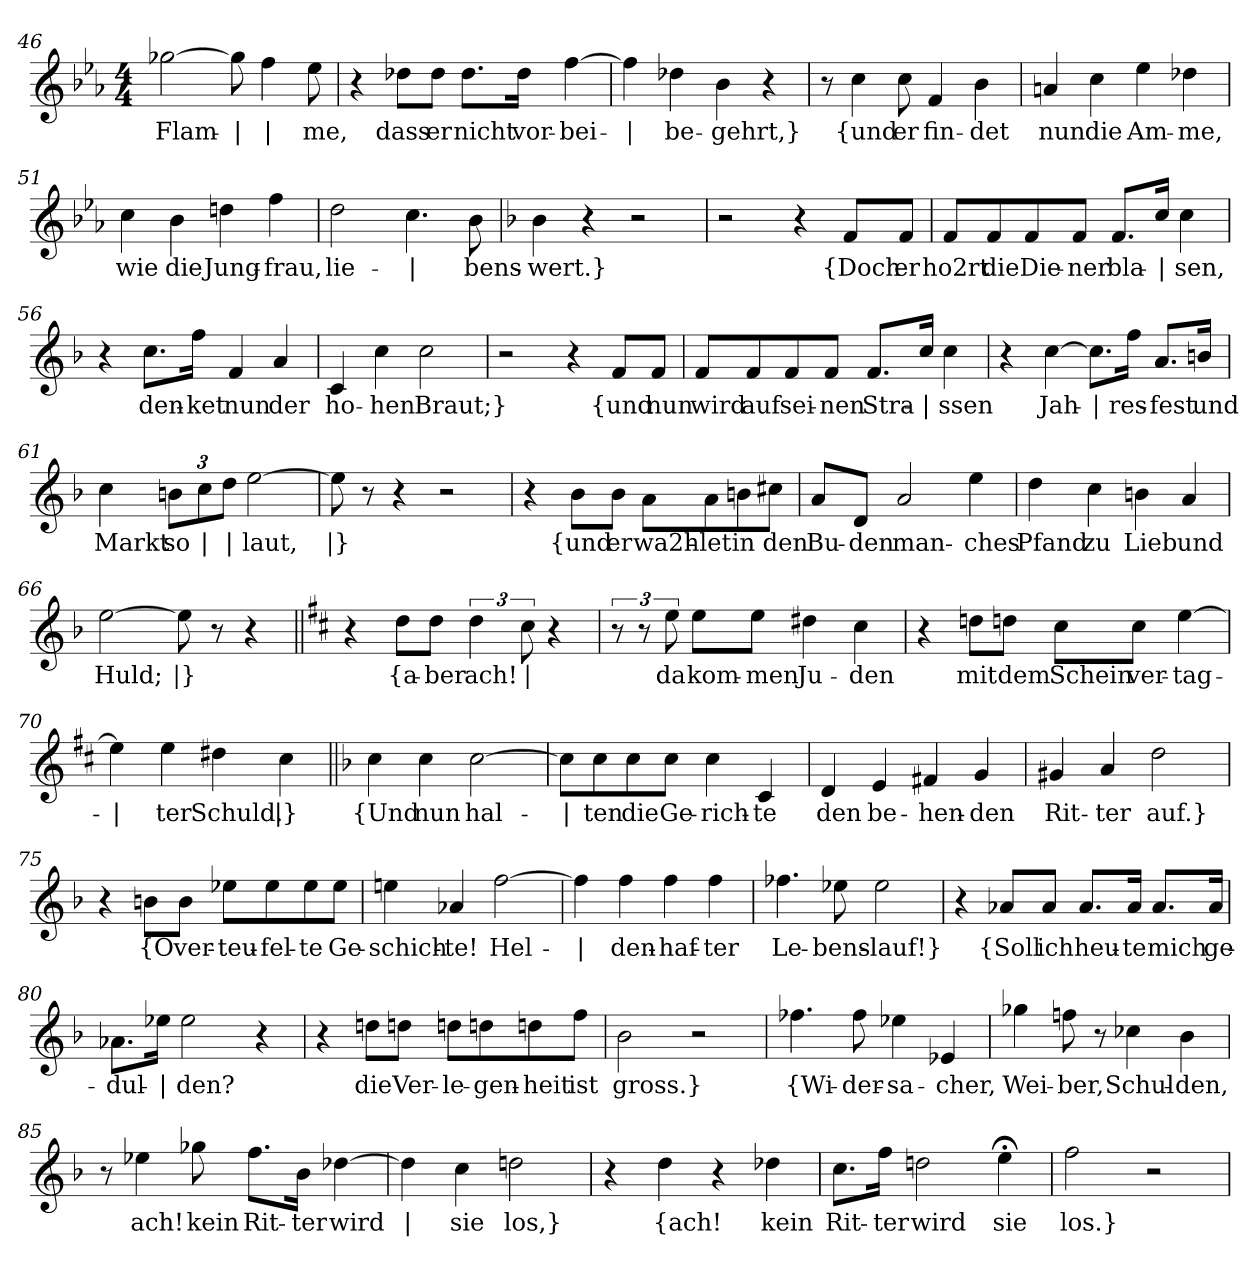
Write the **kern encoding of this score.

**kern	**text
*part1	*part1
*staff1	*staff1
*clefG2	*
*k[b-e-a-]	*
*M4/4	*
=46	=46
!	!LO:LY:b
[2gg-X\	Flam-
!	!LO:LY:b
8gg-\]	|
!	!LO:LY:b
4ff\	|
!	!LO:LY:b
8ee-\	-me,
=47	=47
4r	.
!	!LO:LY:b
8dd-X\L	dass
!	!LO:LY:b
8dd-\J	er
!	!LO:LY:b
8.dd-\L	nicht
!	!LO:LY:b
16dd-\Jk	vor-
!	!LO:LY:b
[4ff\	-bei-
=48	=48
!	!LO:LY:b
4ff\]	|
!	!LO:LY:b
4dd-X\	-be-
!	!LO:LY:b
4b-\	-gehrt,}
4r	.
!!LO:PB:g=z
=49	=49
8r	.
!	!LO:LY:b
4cc\	{und
!	!LO:LY:b
8cc\	er
!	!LO:LY:b
4f/	fin-
!	!LO:LY:b
4b-\	-det
=50	=50
!	!LO:LY:b
4an/	nun
!	!LO:LY:b
4cc\	die
!	!LO:LY:b
4ee-\	Am-
!	!LO:LY:b
4dd-X\	-me,
=51	=51
!	!LO:LY:b
4cc\	wie
!	!LO:LY:b
4b-\	die
!	!LO:LY:b
4ddn\	Jung-
!	!LO:LY:b
4ff\	-frau,
=52	=52
!	!LO:LY:b
2dd\	lie-
!	!LO:LY:b
4.cc\	|
!	!LO:LY:b
8b-\	-bens-
=53	=53
*k[b-]	*
!	!LO:LY:b
4b-\	-wert.}
4r	.
2r	.
=54	=54
2r	.
4r	.
!	!LO:LY:b
8f/L	{Doch
!	!LO:LY:b
8f/J	er
!!LO:LB:g=z
=55	=55
!	!LO:LY:b
8f/L	ho2rt
!	!LO:LY:b
8f/	die
!	!LO:LY:b
8f/	Die-
!	!LO:LY:b
8f/J	-ner
!	!LO:LY:b
8.f/L	bla-
!	!LO:LY:b
16cc/Jk	|
!	!LO:LY:b
4cc\	-sen,
=56	=56
4r	.
!	!LO:LY:b
8.cc\L	den-
!	!LO:LY:b
16ff\Jk	-ket
!	!LO:LY:b
4f/	nun
!	!LO:LY:b
4a/	der
=57	=57
!	!LO:LY:b
4c/	ho-
!	!LO:LY:b
4cc\	-hen
!	!LO:LY:b
2cc\	Braut;}
=58	=58
2r	.
4r	.
!	!LO:LY:b
8f/L	{und
!	!LO:LY:b
8f/J	nun
!!LO:LB:g=z
=59	=59
!	!LO:LY:b
8f/L	wird
!	!LO:LY:b
8f/	auf
!	!LO:LY:b
8f/	sei-
!	!LO:LY:b
8f/J	-nen
!	!LO:LY:b
8.f/L	Stra-
!	!LO:LY:b
16cc/Jk	|
!	!LO:LY:b
4cc\	-ssen
=60	=60
4r	.
!	!LO:LY:b
[4cc\	Jah-
!	!LO:LY:b
8.cc\L]	|
!	!LO:LY:b
16ff\Jk	-res-
!	!LO:LY:b
8.a/L	-fest
!	!LO:LY:b
16bn/Jk	und
=61	=61
!	!LO:LY:b
4cc\	Markt
*Xbrackettup	*
!	!LO:LY:b
12bn\L	so
!	!LO:LY:b
12cc\	|
!	!LO:LY:b
12dd\J	|
!	!LO:LY:b
[2ee\	laut,
=62	=62
!	!LO:LY:b
8ee\]	|}
8r	.
4r	.
2r	.
!!LO:LB:g=z
=63	=63
4r	.
!	!LO:LY:b
8b-\L	{und
!	!LO:LY:b
8b-\J	er
!	!LO:LY:b
8a\L	wa2h-
!	!LO:LY:b
8a\	-let
!	!LO:LY:b
8bn\	in
!	!LO:LY:b
8cc#X\J	den
=64	=64
!	!LO:LY:b
8a/L	Bu-
!	!LO:LY:b
8d/J	-den
!	!LO:LY:b
2a/	man-
!	!LO:LY:b
4ee\	-ches
=65	=65
!	!LO:LY:b
4dd\	Pfand
!	!LO:LY:b
4cc\	zu
!	!LO:LY:b
4bn\	Lieb
!	!LO:LY:b
4a/	und
=66	=66
!	!LO:LY:b
[2ee\	Huld;
!	!LO:LY:b
8ee\]	|}
8r	.
4r	.
!!LO:LB:g=z
=67||	=67||
*k[f#c#]	*
4r	.
!	!LO:LY:b
8dd\L	{a-
!	!LO:LY:b
8dd\J	-ber
*brackettup	*
!	!LO:LY:b
6dd\	ach!
!	!LO:LY:b
12cc#\	|
4r	.
=68	=68
12r	.
12r	.
!	!LO:LY:b
12ee\	da
!	!LO:LY:b
8ee\L	kom-
!	!LO:LY:b
8ee\J	-men
!	!LO:LY:b
4dd#X\	Ju-
!	!LO:LY:b
4cc#\	-den
=69	=69
4r	.
!	!LO:LY:b
8ddn\L	mit
!	!LO:LY:b
8ddn\J	dem
!	!LO:LY:b
8cc#\L	Schein
!	!LO:LY:b
8cc#\J	ver-
!	!LO:LY:b
[4ee\	-tag-
=70	=70
!	!LO:LY:b
4ee\]	|
!	!LO:LY:b
4ee\	-ter
!	!LO:LY:b
4dd#X\	Schuld.
!	!LO:LY:b
4cc#\	|}
!!LO:LB:g=z
=71||	=71||
*k[b-]	*
!	!LO:LY:b
4cc\	{Und
!	!LO:LY:b
4cc\	nun
!	!LO:LY:b
[2cc\	hal-
=72	=72
!	!LO:LY:b
8cc\L]	|
!	!LO:LY:b
8cc\	-ten
!	!LO:LY:b
8cc\	die
!	!LO:LY:b
8cc\J	Ge-
!	!LO:LY:b
4cc\	-rich-
!	!LO:LY:b
4c/	-te
=73	=73
!	!LO:LY:b
4d/	den
!	!LO:LY:b
4e/	be-
!	!LO:LY:b
4f#X/	-hen-
!	!LO:LY:b
4g/	-den
=74	=74
!	!LO:LY:b
4g#X/	Rit-
!	!LO:LY:b
4a/	-ter
!	!LO:LY:b
2dd\	auf.}
=75	=75
4r	.
!	!LO:LY:b
8bn\L	{O
!	!LO:LY:b
8b\J	ver-
!	!LO:LY:b
8ee-X\L	-teu-
!	!LO:LY:b
8ee-\	-fel-
!	!LO:LY:b
8ee-\	-te
!	!LO:LY:b
8ee-\J	Ge-
!!LO:LB:g=z
=76	=76
!	!LO:LY:b
4een\	-schich-
!	!LO:LY:b
4a-X/	-te!
!	!LO:LY:b
[2ff\	Hel-
=77	=77
!	!LO:LY:b
4ff\]	|
!	!LO:LY:b
4ff\	-den-
!	!LO:LY:b
4ff\	-haf-
!	!LO:LY:b
4ff\	-ter
=78	=78
!	!LO:LY:b
4.ff-X\	Le-
!	!LO:LY:b
8ee-X\	-bens-
!	!LO:LY:b
2ee-\	-lauf!}
=79	=79
4r	.
!	!LO:LY:b
8a-X/L	{Soll
!	!LO:LY:b
8a-/J	ich
!	!LO:LY:b
8.a-/L	heu-
!	!LO:LY:b
16a-/Jk	-te
!	!LO:LY:b
8.a-/L	mich
!	!LO:LY:b
16a-/Jk	ge-
=80	=80
!	!LO:LY:b
8.a-X\L	-dul-
!	!LO:LY:b
16ee-X\Jk	|
!	!LO:LY:b
2ee-\	-den?
4r	.
!!LO:LB:g=z
=81	=81
4r	.
!	!LO:LY:b
8ddn\L	die
!	!LO:LY:b
8ddn\J	Ver-
!	!LO:LY:b
8ddn\L	-le-
!	!LO:LY:b
8ddn\	-gen-
!	!LO:LY:b
8ddn\	-heit
!	!LO:LY:b
8ff\J	ist
=82	=82
!	!LO:LY:b
2b-\	gross.}
2r	.
=83	=83
!	!LO:LY:b
4.ff-X\	{Wi-
!	!LO:LY:b
8ff-\	-der-
!	!LO:LY:b
4ee-X\	-sa-
!	!LO:LY:b
4e-X/	-cher,
=84	=84
!	!LO:LY:b
4gg-X\	Wei-
!	!LO:LY:b
8ffn\	-ber,
8r	.
!	!LO:LY:b
4cc-X\	Schul-
!	!LO:LY:b
4b-\	-den,
!!LO:LB:g=z
=85	=85
8r	.
!	!LO:LY:b
4ee-X\	ach!
!	!LO:LY:b
8gg-X\	kein
!	!LO:LY:b
8.ff\L	Rit-
!	!LO:LY:b
16b-\Jk	-ter
!	!LO:LY:b
[4dd-X\	wird
=86	=86
!	!LO:LY:b
4dd-\]	|
!	!LO:LY:b
4cc\	sie
!	!LO:LY:b
2ddn\	los,}
=87	=87
4r	.
!	!LO:LY:b
4dd\	{ach!
4r	.
!	!LO:LY:b
4dd-X\	kein
=88	=88
!	!LO:LY:b
8.cc\L	Rit-
!	!LO:LY:b
16ff\Jk	-ter
!	!LO:LY:b
2ddn\	wird
!	!LO:LY:b
4ee;<\	sie
=89	=89
!	!LO:LY:b
2ff\	los.}
2r	.
=	=
*-	*-
